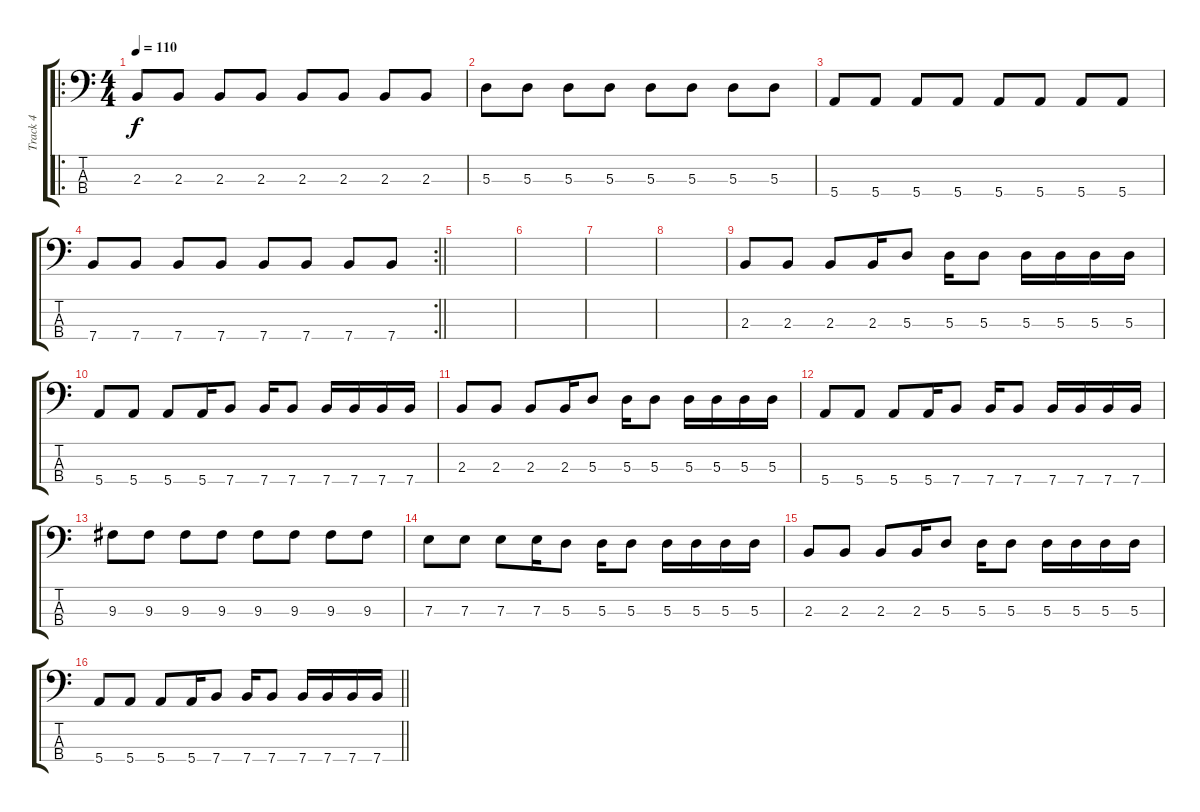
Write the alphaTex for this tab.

\track ("Track 4" "Track 4") {instrument electricbassfinger}
\staff {score tabs}
\tuning (G2 D2 A1 E1) {hide}
\ro
\ts (4 4)
\tempo 110
\clef f4
\ks c
2.3.8{dy f} 2.3.8 2.3.8 2.3.8 2.3.8 2.3.8 2.3.8 2.3.8 |
5.3.8 5.3.8 5.3.8 5.3.8 5.3.8 5.3.8 5.3.8 5.3.8 |
5.4.8 5.4.8 5.4.8 5.4.8 5.4.8 5.4.8 5.4.8 5.4.8 |
\rc 2
\barLineRight lightlight
7.4.8 7.4.8 7.4.8 7.4.8 7.4.8 7.4.8 7.4.8 7.4.8 |
|
|
|
|
2.3.8 2.3.8 2.3.8 2.3.16 5.3.8 5.3.16 5.3.8 5.3.16 5.3.16 5.3.16 5.3.16 |
5.4.8 5.4.8 5.4.8 5.4.16 7.4.8 7.4.16 7.4.8 7.4.16 7.4.16 7.4.16 7.4.16 |
2.3.8 2.3.8 2.3.8 2.3.16 5.3.8 5.3.16 5.3.8 5.3.16 5.3.16 5.3.16 5.3.16 |
5.4.8 5.4.8 5.4.8 5.4.16 7.4.8 7.4.16 7.4.8 7.4.16 7.4.16 7.4.16 7.4.16 |
9.3.8 9.3.8 9.3.8 9.3.8 9.3.8 9.3.8 9.3.8 9.3.8 |
7.3.8 7.3.8 7.3.8 7.3.16 5.3.8 5.3.16 5.3.8 5.3.16 5.3.16 5.3.16 5.3.16 |
2.3.8 2.3.8 2.3.8 2.3.16 5.3.8 5.3.16 5.3.8 5.3.16 5.3.16 5.3.16 5.3.16 |
\barLineRight lightlight
5.4.8 5.4.8 5.4.8 5.4.16 7.4.8 7.4.16 7.4.8 7.4.16 7.4.16 7.4.16 7.4.16
